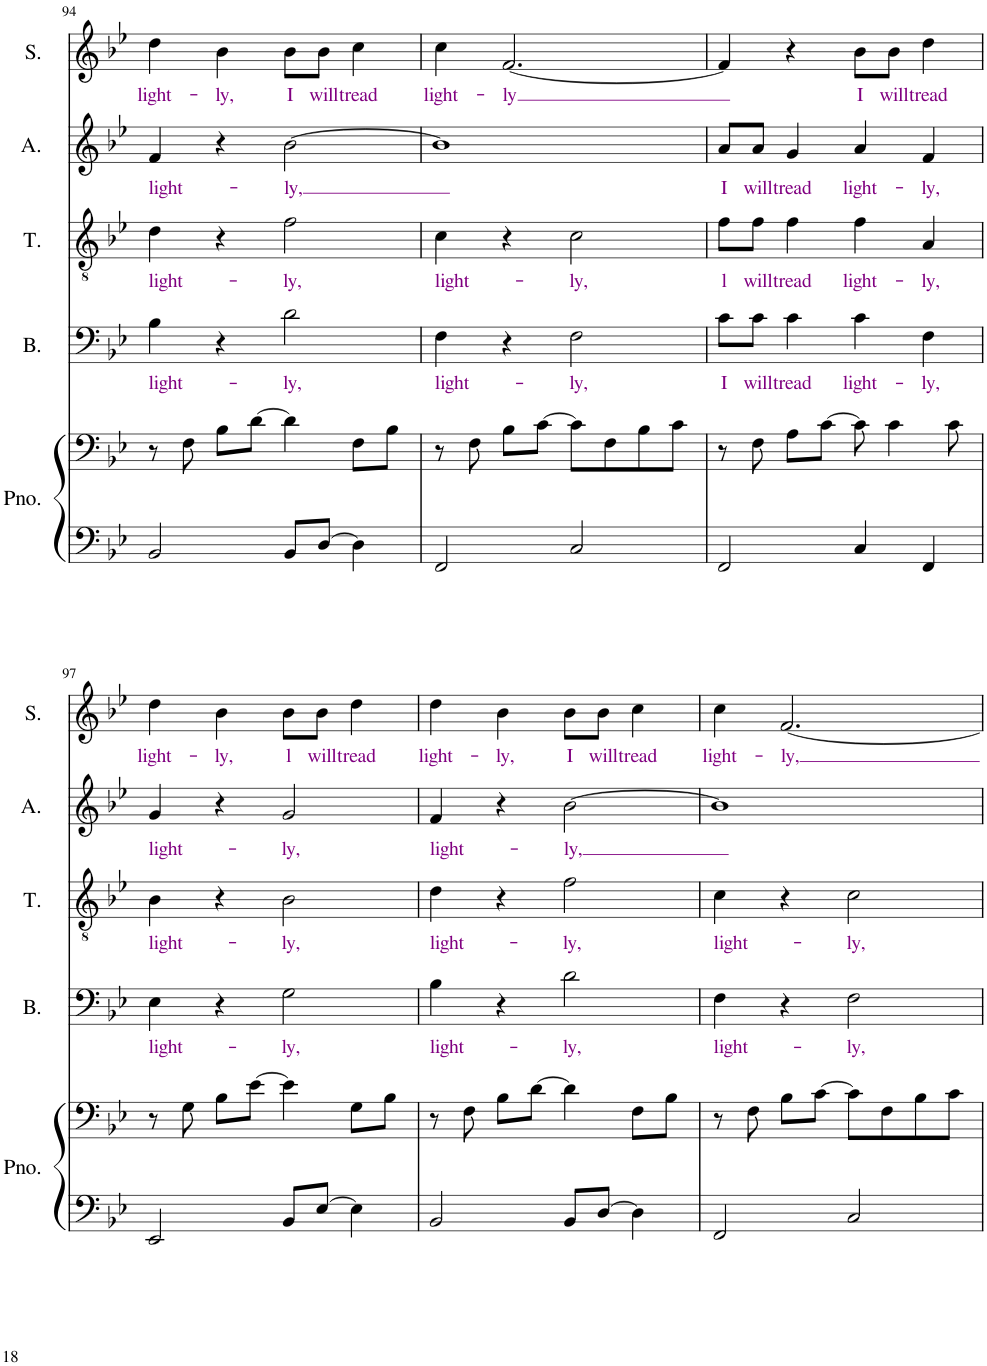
**kern	**kern	**kern	**text	**kern	**text	**kern	**text	**kern	**text
*part5	*part5	*part4	*part4	*part3	*part3	*part2	*part2	*part1	*part1
*staff6	*staff5	*staff4	*staff4	*staff3	*staff3	*staff2	*staff2	*staff1	*staff1
*I"Piano	*	*I"Bass	*	*I"Tenor	*	*I"Alto	*	*I"Soprano	*
*I'Pno.	*	*I'B.	*	*I'T.	*	*I'A.	*	*I'S.	*
!!LO:PB:g=z
*clefF4	*clefF4	*clefF4	*	*clefGv2	*	*clefG2	*	*clefG2	*
*k[b-e-]	*k[b-e-]	*k[b-e-]	*	*k[b-e-]	*	*k[b-e-]	*	*k[b-e-]	*
*M2/2	*M2/2	*M2/2	*	*M2/2	*	*M2/2	*	*M2/2	*
=94	=94	=94	=94	=94	=94	=94	=94	=94	=94
!	!	!	!LO:LY:b:color=#800080	!	!LO:LY:b:color=#800080	!	!LO:LY:b:color=#800080	!	!LO:LY:b:color=#800080
2BB-/	8r	4B-\	light-	4d\	light-	4f/	light-	4dd\	light-
.	8F\	.	.	.	.	.	.	.	.
!	!	!	!	!	!	!	!	!	!LO:LY:b:color=#800080
.	8B-\L	4r	.	4r	.	4r	.	4b-\	-ly,
.	[8d\J	.	.	.	.	.	.	.	.
!	!	!	!LO:LY:b:color=#800080	!	!LO:LY:b:color=#800080	!	!LO:LY:b:color=#800080	!	!LO:LY:b:color=#800080
8BB-/L	4d\]	2d\	-ly,	2f\	-ly,	[2b-\	-ly,	8b-\L	I
!	!	!	!	!	!	!	!	!	!LO:LY:b:color=#800080
[8D/J	.	.	.	.	.	.	.	8b-\J	will
!	!	!	!	!	!	!	!	!	!LO:LY:b:color=#800080
4D\]	8F\L	.	.	.	.	.	.	4cc\	tread
.	8B-\J	.	.	.	.	.	.	.	.
=95	=95	=95	=95	=95	=95	=95	=95	=95	=95
!	!	!	!LO:LY:b:color=#800080	!	!LO:LY:b:color=#800080	!	!	!	!LO:LY:b:color=#800080
2FF/	8r	4F\	light-	4c\	light-	1b-]	.	4cc\	light-
.	8F\	.	.	.	.	.	.	.	.
!	!	!	!	!	!	!	!	!	!LO:LY:b:color=#800080
.	8B-\L	4r	.	4r	.	.	.	[2.f/	-ly
.	[8c\J	.	.	.	.	.	.	.	.
!	!	!	!LO:LY:b:color=#800080	!	!LO:LY:b:color=#800080	!	!	!	!
2C/	8c\L]	2F\	-ly,	2c\	-ly,	.	.	.	.
.	8F\	.	.	.	.	.	.	.	.
.	8B-\	.	.	.	.	.	.	.	.
.	8c\J	.	.	.	.	.	.	.	.
=96	=96	=96	=96	=96	=96	=96	=96	=96	=96
!	!	!	!LO:LY:b:color=#800080	!	!LO:LY:b:color=#800080	!	!LO:LY:b:color=#800080	!	!
2FF/	8r	8c\L	I	8f\L	l	8a/L	I	4f/]	.
!	!	!	!LO:LY:b:color=#800080	!	!LO:LY:b:color=#800080	!	!LO:LY:b:color=#800080	!	!
.	8F\	8c\J	will	8f\J	will	8a/J	will	.	.
!	!	!	!LO:LY:b:color=#800080	!	!LO:LY:b:color=#800080	!	!LO:LY:b:color=#800080	!	!
.	8A\L	4c\	tread	4f\	tread	4g/	tread	4r	.
.	[8c\J	.	.	.	.	.	.	.	.
!	!	!	!LO:LY:b:color=#800080	!	!LO:LY:b:color=#800080	!	!LO:LY:b:color=#800080	!	!LO:LY:b:color=#800080
4C/	8c\]	4c\	light-	4f\	light-	4a/	light-	8b-\L	I
!	!	!	!	!	!	!	!	!	!LO:LY:b:color=#800080
.	4c\	.	.	.	.	.	.	8b-\J	will
!	!	!	!LO:LY:b:color=#800080	!	!LO:LY:b:color=#800080	!	!LO:LY:b:color=#800080	!	!LO:LY:b:color=#800080
4FF/	.	4F\	-ly,	4A/	-ly,	4f/	-ly,	4dd\	tread
.	8c\	.	.	.	.	.	.	.	.
!!LO:LB:g=z
=97	=97	=97	=97	=97	=97	=97	=97	=97	=97
!	!	!	!LO:LY:b:color=#800080	!	!LO:LY:b:color=#800080	!	!LO:LY:b:color=#800080	!	!LO:LY:b:color=#800080
2EE-/	8r	4E-\	light-	4B-\	light-	4g/	light-	4dd\	light-
.	8G\	.	.	.	.	.	.	.	.
!	!	!	!	!	!	!	!	!	!LO:LY:b:color=#800080
.	8B-\L	4r	.	4r	.	4r	.	4b-\	-ly,
.	[8e-\J	.	.	.	.	.	.	.	.
!	!	!	!LO:LY:b:color=#800080	!	!LO:LY:b:color=#800080	!	!LO:LY:b:color=#800080	!	!LO:LY:b:color=#800080
8BB-/L	4e-\]	2G\	-ly,	2B-\	-ly,	2g/	-ly,	8b-\L	l
!	!	!	!	!	!	!	!	!	!LO:LY:b:color=#800080
[8E-/J	.	.	.	.	.	.	.	8b-\J	will
!	!	!	!	!	!	!	!	!	!LO:LY:b:color=#800080
4E-\]	8G\L	.	.	.	.	.	.	4dd\	tread
.	8B-\J	.	.	.	.	.	.	.	.
=98	=98	=98	=98	=98	=98	=98	=98	=98	=98
!	!	!	!LO:LY:b:color=#800080	!	!LO:LY:b:color=#800080	!	!LO:LY:b:color=#800080	!	!LO:LY:b:color=#800080
2BB-/	8r	4B-\	light-	4d\	light-	4f/	light-	4dd\	light-
.	8F\	.	.	.	.	.	.	.	.
!	!	!	!	!	!	!	!	!	!LO:LY:b:color=#800080
.	8B-\L	4r	.	4r	.	4r	.	4b-\	-ly,
.	[8d\J	.	.	.	.	.	.	.	.
!	!	!	!LO:LY:b:color=#800080	!	!LO:LY:b:color=#800080	!	!LO:LY:b:color=#800080	!	!LO:LY:b:color=#800080
8BB-/L	4d\]	2d\	-ly,	2f\	-ly,	[2b-\	-ly,	8b-\L	I
!	!	!	!	!	!	!	!	!	!LO:LY:b:color=#800080
[8D/J	.	.	.	.	.	.	.	8b-\J	will
!	!	!	!	!	!	!	!	!	!LO:LY:b:color=#800080
4D\]	8F\L	.	.	.	.	.	.	4cc\	tread
.	8B-\J	.	.	.	.	.	.	.	.
=99	=99	=99	=99	=99	=99	=99	=99	=99	=99
!	!	!	!LO:LY:b:color=#800080	!	!LO:LY:b:color=#800080	!	!	!	!LO:LY:b:color=#800080
2FF/	8r	4F\	light-	4c\	light-	1b-]	.	4cc\	light-
.	8F\	.	.	.	.	.	.	.	.
!	!	!	!	!	!	!	!	!	!LO:LY:b:color=#800080
.	8B-\L	4r	.	4r	.	.	.	[2.f/	-ly,
.	[8c\J	.	.	.	.	.	.	.	.
!	!	!	!LO:LY:b:color=#800080	!	!LO:LY:b:color=#800080	!	!	!	!
2C/	8c\L]	2F\	-ly,	2c\	-ly,	.	.	.	.
.	8F\	.	.	.	.	.	.	.	.
.	8B-\	.	.	.	.	.	.	.	.
.	8c\J	.	.	.	.	.	.	.	.
=	=	=	=	=	=	=	=	=	=
*-	*-	*-	*-	*-	*-	*-	*-	*-	*-
